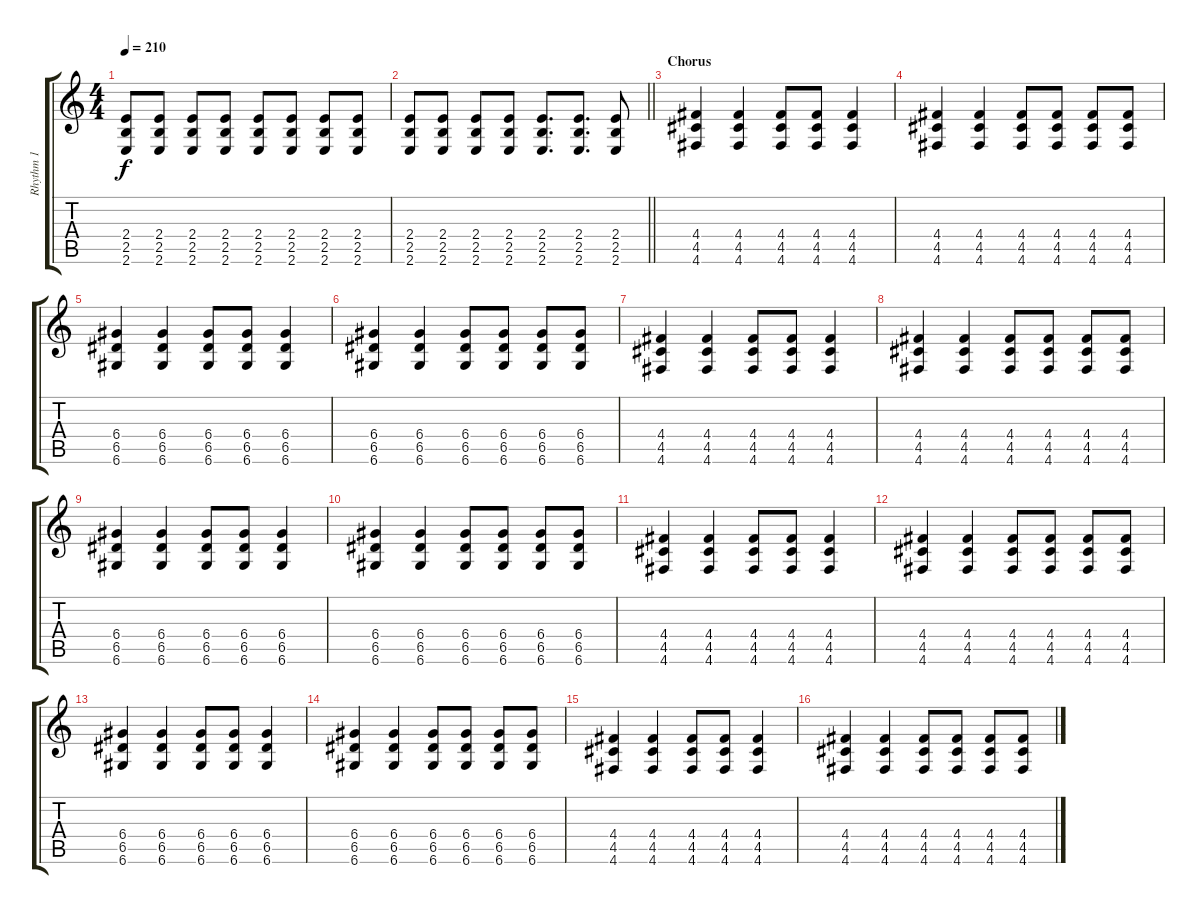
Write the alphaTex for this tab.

\track ("Rhythm 1" "Rhythm 1") {instrument overdrivenguitar}
\staff {score tabs}
\tuning (E4 B3 G3 D3 A2 D2) {hide}
\ts (4 4)
\tempo 210
\clef g2
\ks c
(2.4 2.5 2.6).8{dy f} (2.4 2.5 2.6).8 (2.4 2.5 2.6).8 (2.4 2.5 2.6).8 (2.4 2.5 2.6).8 (2.4 2.5 2.6).8 (2.4 2.5 2.6).8 (2.4 2.5 2.6).8 |
\barLineRight lightlight
(2.4 2.5 2.6).8 (2.4 2.5 2.6).8 (2.4 2.5 2.6).8 (2.4 2.5 2.6).8 (2.4 2.5 2.6).8{d} (2.4 2.5 2.6).8{d} (2.4 2.5 2.6).8 |
\section ("" "Chorus")
(4.4 4.5 4.6).4 (4.4 4.5 4.6).4 (4.4 4.5 4.6).8 (4.4 4.5 4.6).8 (4.4 4.5 4.6).4 |
(4.4 4.5 4.6).4 (4.4 4.5 4.6).4 (4.4 4.5 4.6).8 (4.4 4.5 4.6).8 (4.4 4.5 4.6).8 (4.4 4.5 4.6).8 |
(6.4 6.5 6.6).4 (6.4 6.5 6.6).4 (6.4 6.5 6.6).8 (6.4 6.5 6.6).8 (6.4 6.5 6.6).4 |
(6.4 6.5 6.6).4 (6.4 6.5 6.6).4 (6.4 6.5 6.6).8 (6.4 6.5 6.6).8 (6.4 6.5 6.6).8 (6.4 6.5 6.6).8 |
(4.4 4.5 4.6).4 (4.4 4.5 4.6).4 (4.4 4.5 4.6).8 (4.4 4.5 4.6).8 (4.4 4.5 4.6).4 |
(4.4 4.5 4.6).4 (4.4 4.5 4.6).4 (4.4 4.5 4.6).8 (4.4 4.5 4.6).8 (4.4 4.5 4.6).8 (4.4 4.5 4.6).8 |
(6.4 6.5 6.6).4 (6.4 6.5 6.6).4 (6.4 6.5 6.6).8 (6.4 6.5 6.6).8 (6.4 6.5 6.6).4 |
(6.4 6.5 6.6).4 (6.4 6.5 6.6).4 (6.4 6.5 6.6).8 (6.4 6.5 6.6).8 (6.4 6.5 6.6).8 (6.4 6.5 6.6).8 |
(4.4 4.5 4.6).4 (4.4 4.5 4.6).4 (4.4 4.5 4.6).8 (4.4 4.5 4.6).8 (4.4 4.5 4.6).4 |
(4.4 4.5 4.6).4 (4.4 4.5 4.6).4 (4.4 4.5 4.6).8 (4.4 4.5 4.6).8 (4.4 4.5 4.6).8 (4.4 4.5 4.6).8 |
(6.4 6.5 6.6).4 (6.4 6.5 6.6).4 (6.4 6.5 6.6).8 (6.4 6.5 6.6).8 (6.4 6.5 6.6).4 |
(6.4 6.5 6.6).4 (6.4 6.5 6.6).4 (6.4 6.5 6.6).8 (6.4 6.5 6.6).8 (6.4 6.5 6.6).8 (6.4 6.5 6.6).8 |
(4.4 4.5 4.6).4 (4.4 4.5 4.6).4 (4.4 4.5 4.6).8 (4.4 4.5 4.6).8 (4.4 4.5 4.6).4 |
(4.4 4.5 4.6).4 (4.4 4.5 4.6).4 (4.4 4.5 4.6).8 (4.4 4.5 4.6).8 (4.4 4.5 4.6).8 (4.4 4.5 4.6).8
